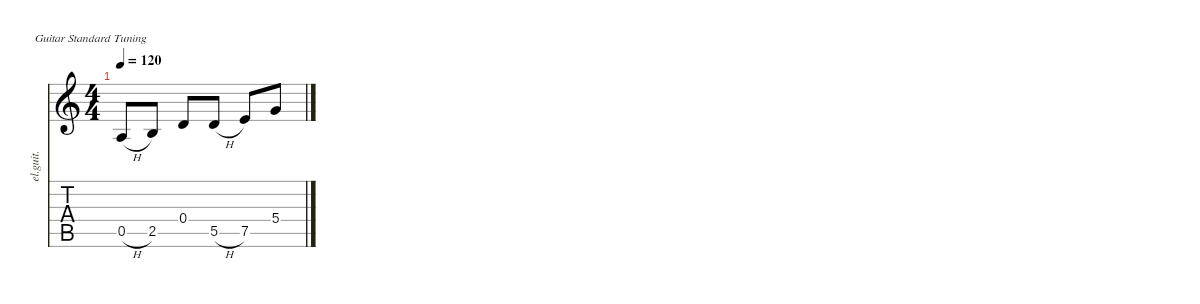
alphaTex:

\defaultSystemsLayout 4
\hideDynamics
\bracketExtendMode nobrackets
\otherSystemsTrackNameOrientation horizontal
\track ("Guitar" "el.guit.") {instrument electricguitarclean}
\staff {score tabs}
\tuning (E4 B3 G3 D3 A2 E2)
\ts (4 4)
\tempo 120
\clef g2
\ks c
0.5{h}.8{dy mf instrument electricguitarclean beam Up} 2.5.8{beam Up} 0.4.8{beam Up} 5.5{h}.8{beam Up} 7.5.8{beam Up} 5.4.8{beam Up}
